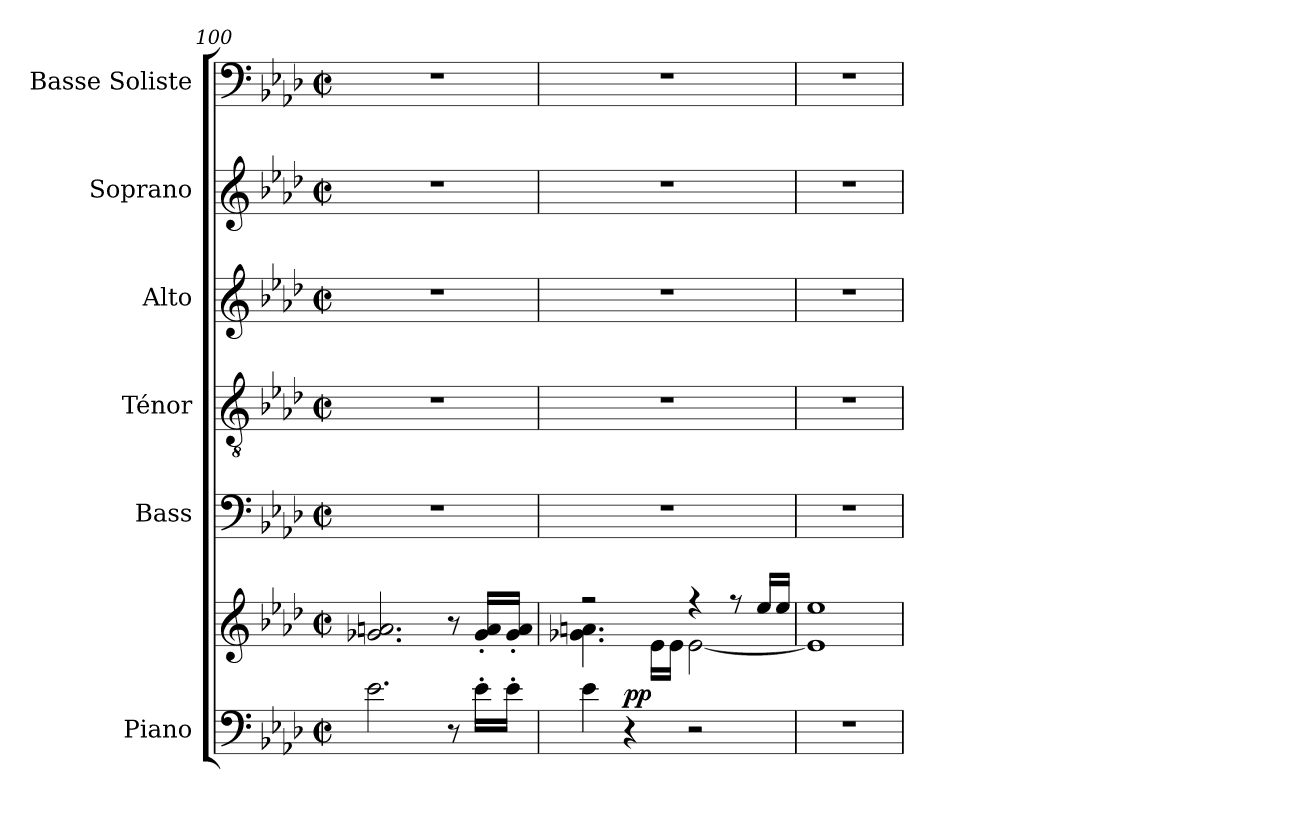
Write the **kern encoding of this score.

**kern	**kern	**dynam	**kern	**kern	**kern	**kern	**kern
*part6	*part6	*part6	*part5	*part4	*part3	*part2	*part1
*staff7	*staff6	*staff6/7	*staff5	*staff4	*staff3	*staff2	*staff1
*I"Piano	*	*	*I"Bass	*I"Ténor	*I"Alto	*I"Soprano	*I"Basse Soliste
*I'Pia.	*	*	*I'B.	*I'T.	*I'A.	*I'S.	*I'Basse Soliste
*clefF4	*clefG2	*	*clefF4	*clefGv2	*clefG2	*clefG2	*clefF4
*k[b-e-a-d-]	*k[b-e-a-d-]	*	*k[b-e-a-d-]	*k[b-e-a-d-]	*k[b-e-a-d-]	*k[b-e-a-d-]	*k[b-e-a-d-]
*M2/2	*M2/2	*	*M2/2	*M2/2	*M2/2	*M2/2	*M2/2
*met(c|)	*met(c|)	*	*met(c|)	*met(c|)	*met(c|)	*met(c|)	*met(c|)
=100	=100	=100	=100	=100	=100	=100	=100
2.e-\	2.g-X/ 2.an/	.	1r	1r	1r	1r	1r
8r	8r	.	.	.	.	.	.
16e-'\LL	16g-/' 16a/'LL	.	.	.	.	.	.
16e-'\JJ	16g-/' 16a/'JJ	.	.	.	.	.	.
!!LO:LB:g=z
=101	=101	=101	=101	=101	=101	=101	=101
*	*^	*	*	*	*	*	*
4e-\	2r	4.g-X\ 4.an\	.	1r	1r	1r	1r	1r
!	!	!	!LO:DY:a=2	!	!	!	!	!
4r	.	.	pp	.	.	.	.	.
.	.	16e-\LL	.	.	.	.	.	.
.	.	16e-\JJ	.	.	.	.	.	.
2r	4r	[2e-\	.	.	.	.	.	.
.	8r	.	.	.	.	.	.	.
.	16ee-/LL	.	.	.	.	.	.	.
.	16ee-/JJ	.	.	.	.	.	.	.
=102	=102	=102	=102	=102	=102	=102	=102	=102
1r	1ee-	1e-]	.	1r	1r	1r	1r	1r
*	*v	*v	*	*	*	*	*	*
=	=	=	=	=	=	=	=
*-	*-	*-	*-	*-	*-	*-	*-
